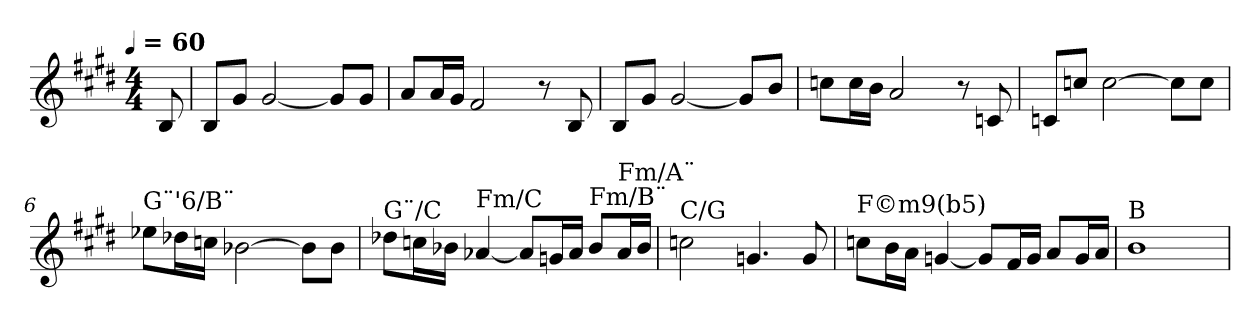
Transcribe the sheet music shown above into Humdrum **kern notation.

**kern
*part1
*staff1
*clefG2
*k[f#c#g#d#]
*E:
!!LO:TX:omd:t=[quarter] = 60
*M4/4
*MM60
=
8B
=1
8BL
8g#J
[2g#
8g#L]
8g#J
=2
8aL
16aL
16g#JJ
2f#
8r
8B
=3
8BL
8g#J
[2g#
8g#L]
8bJ
=4
8ccnL
16ccL
16bJJ
2a
8r
8cn
=5
8cnL
8ccnJ
[2cc
8ccL]
8ccJ
=6
!LO:TX:a:t=G¨'6/B¨
8ee-XL
16dd-XL
16ccnJJ
[2b-X
8b-L]
8b-J
=7
!LO:TX:a:t=G¨/C
8dd-XL
16ccnL
16b-XJJ
!LO:TX:a:t=Fm/C
[4a-X
8a-L]
16gnL
16a-JJ
!LO:TX:a:t=Fm/B¨
8b-L
!LO:TX:a:t=Fm/A¨
16a-L
16b-JJ
=8
!LO:TX:a:t=C/G
2ccn
4.gn
8g
=9
!LO:TX:a:t=F©m9(b5)
8ccnL
16bL
16aJJ
[4gn
8gL]
16f#L
16gJJ
8aL
16gL
16aJJ
=10
!LO:TX:a:t=B
1b
=
*-
